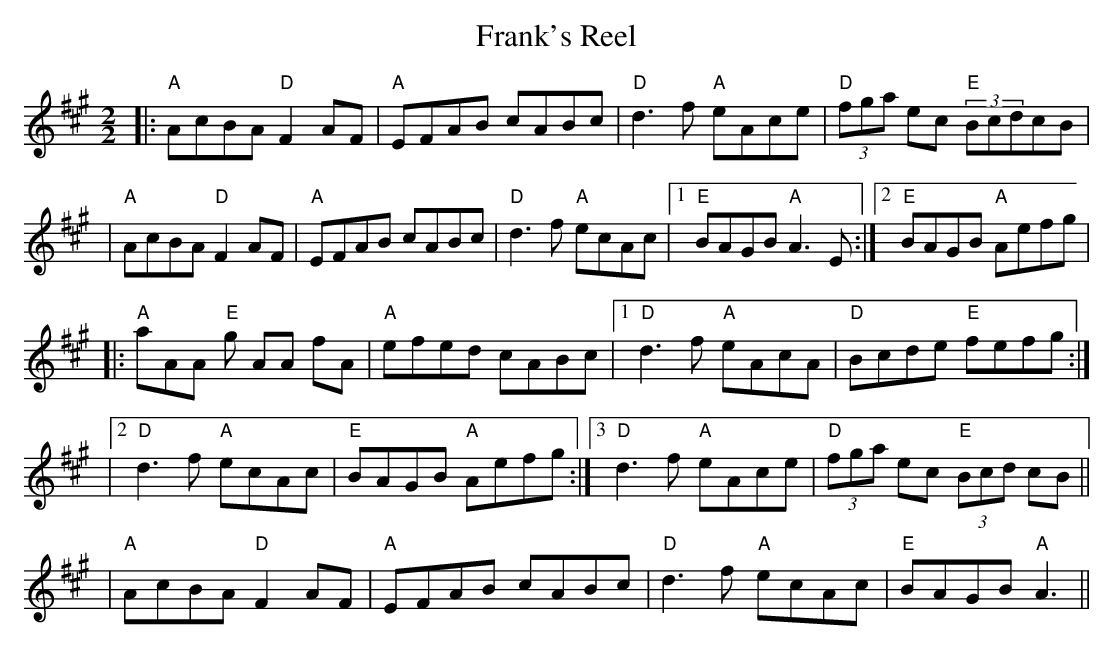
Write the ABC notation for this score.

X:1
T:Frank's Reel
L:1/8
M:2/2
K:A
|: "A" AcBA "D" F2 AF | "A" EFAB cABc | "D" d3 f "A" eAce | "D" (3fga ec "E" (3BcdcB |$
| "A" AcBA "D" F2 AF | "A" EFAB cABc | "D" d3 f "A" ecAc |1 "E" BAGB "A" A3 E :|2 "E" BAGB "A" Aefg |$
|: "A" aAA "E" g AA fA | "A" efed cABc |1 "D" d3 f "A" eAcA | "D" Bcde "E" fefg :|$
|2 "D" d3 f "A" ecAc | "E" BAGB "A" Aefg :|3 "D" d3 f "A" eAce | "D" (3fga ec "E" (3Bcd cB ||$
| "A" AcBA "D" F2 AF | "A" EFAB cABc | "D" d3 f "A" ecAc | "E" BAGB "A" A3 ||
